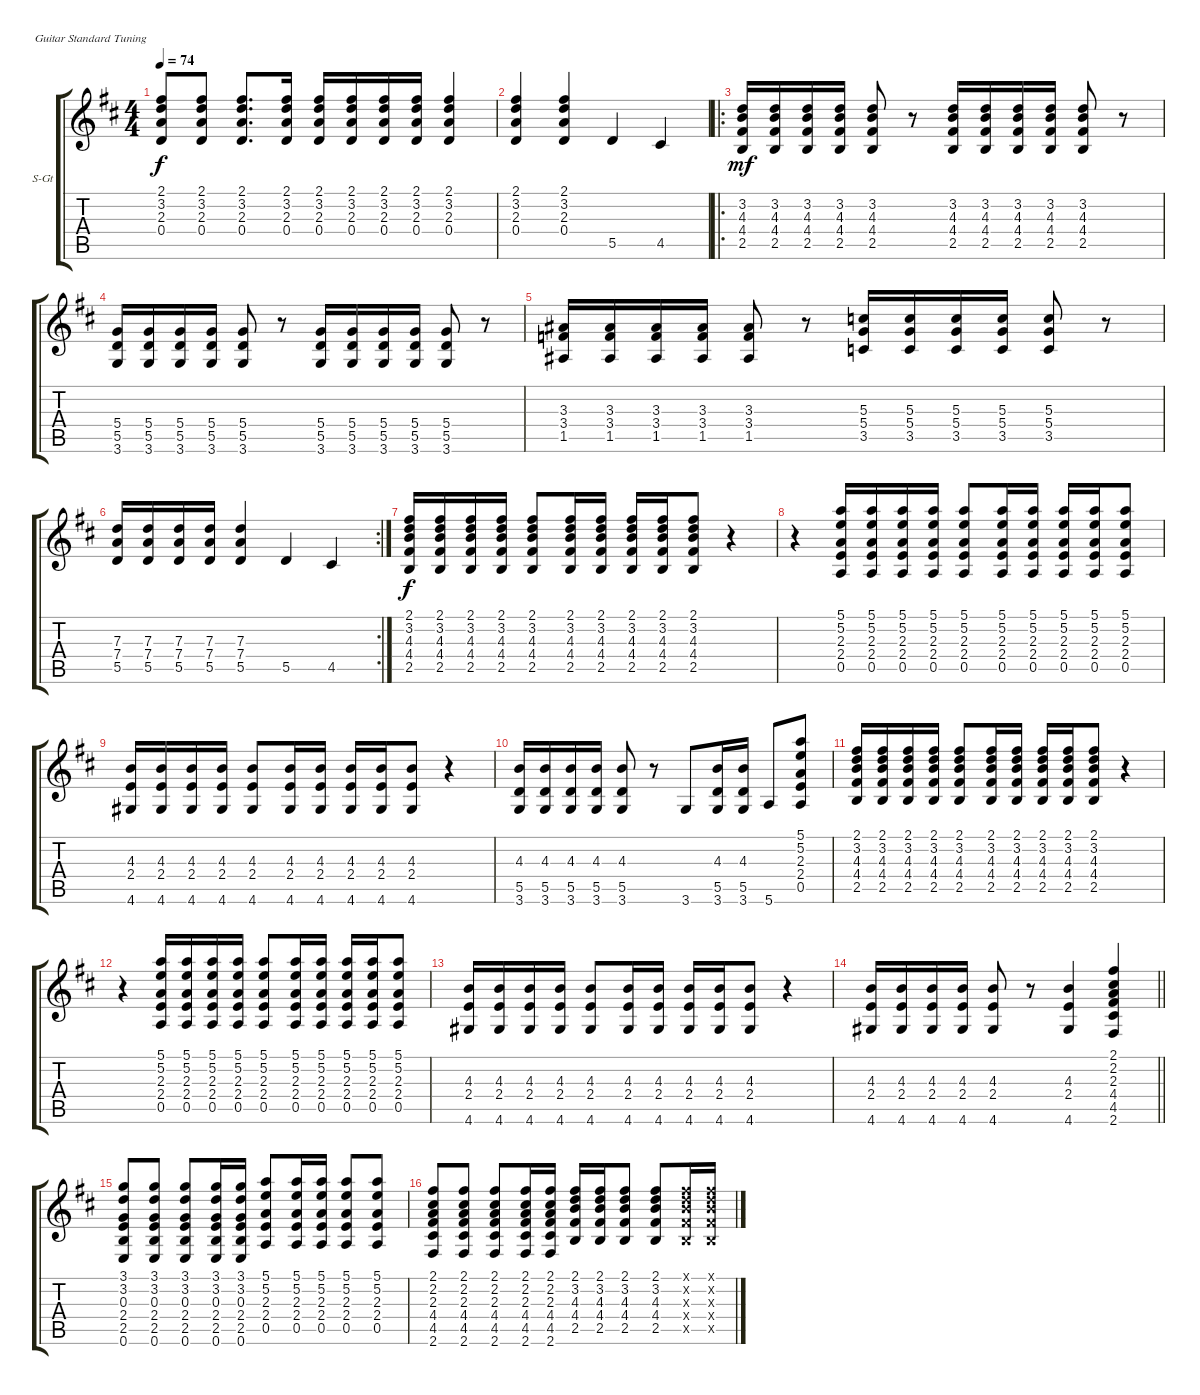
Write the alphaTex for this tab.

\bracketExtendMode groupsimilarinstruments
\firstSystemTrackNameOrientation horizontal
\otherSystemsTrackNameOrientation horizontal
\track ("Rudolf Acoustic" "S-Gt") {instrument acousticguitarsteel}
\staff {score tabs}
\tuning (E4 B3 G3 D3 A2 E2)
\ts (4 4)
\tempo 74
\clef g2
\ks d
(2.1 3.2 2.3 0.4).8{dy f} (2.1 3.2 2.3 0.4).8 (2.1 3.2 2.3 0.4).8{d} (2.1 3.2 2.3 0.4).16 (2.1 3.2 2.3 0.4).16 (2.1 3.2 2.3 0.4).16 (2.1 3.2 2.3 0.4).16 (2.1 3.2 2.3 0.4).16 (2.1 3.2 2.3 0.4).4 |
(2.1 3.2 2.3 0.4).4 (2.1 3.2 2.3 0.4).4 5.5.4 4.5.4 |
\ro
(3.2 4.3 4.4 2.5).16{dy mf} (3.2 4.3 4.4 2.5).16 (3.2 4.3 4.4 2.5).16 (3.2 4.3 4.4 2.5).16 (3.2 4.3 4.4 2.5).8 r.8 (3.2 4.3 4.4 2.5).16 (3.2 4.3 4.4 2.5).16 (3.2 4.3 4.4 2.5).16 (3.2 4.3 4.4 2.5).16 (3.2 4.3 4.4 2.5).8 r.8 |
(5.4 5.5 3.6).16 (5.4 5.5 3.6).16 (5.4 5.5 3.6).16 (5.4 5.5 3.6).16 (5.4 5.5 3.6).8 r.8 (5.4 5.5 3.6).16 (5.4 5.5 3.6).16 (5.4 5.5 3.6).16 (5.4 5.5 3.6).16 (5.4 5.5 3.6).8 r.8 |
(3.3 3.4 1.5).16 (3.3 3.4 1.5).16 (3.3 3.4 1.5).16 (3.3 3.4 1.5).16 (3.3 3.4 1.5).8 r.8 (5.3 5.4 3.5).16 (5.3 5.4 3.5).16 (5.3 5.4 3.5).16 (5.3 5.4 3.5).16 (5.3 5.4 3.5).8 r.8 |
\rc 2
(7.3 7.4 5.5).16 (7.3 7.4 5.5).16 (7.3 7.4 5.5).16 (7.3 7.4 5.5).16 (7.3 7.4 5.5).4 5.5.4 4.5.4 |
(2.1 3.2 4.3 4.4 2.5).16{dy f} (2.1 3.2 4.3 4.4 2.5).16 (2.1 3.2 4.3 4.4 2.5).16 (2.1 3.2 4.3 4.4 2.5).16 (2.1 3.2 4.3 4.4 2.5).8 (2.1 3.2 4.3 4.4 2.5).16 (2.1 3.2 4.3 4.4 2.5).16 (2.1 3.2 4.3 4.4 2.5).16 (2.1 3.2 4.3 4.4 2.5).16 (2.1 3.2 4.3 4.4 2.5).8 r.4 |
r.4 (5.1 5.2 2.3 2.4 0.5).16 (5.1 5.2 2.3 2.4 0.5).16 (5.1 5.2 2.3 2.4 0.5).16 (5.1 5.2 2.3 2.4 0.5).16 (5.1 5.2 2.3 2.4 0.5).8 (5.1 5.2 2.3 2.4 0.5).16 (5.1 5.2 2.3 2.4 0.5).16 (5.1 5.2 2.3 2.4 0.5).16 (5.1 5.2 2.3 2.4 0.5).16 (5.1 5.2 2.3 2.4 0.5).8 |
(4.3 2.4 4.6).16 (4.3 2.4 4.6).16 (4.3 2.4 4.6).16 (4.3 2.4 4.6).16 (4.3 2.4 4.6).8 (4.3 2.4 4.6).16 (4.3 2.4 4.6).16 (4.3 2.4 4.6).16 (4.3 2.4 4.6).16 (4.3 2.4 4.6).8 r.4 |
(4.3 5.5 3.6).16 (4.3 5.5 3.6).16 (4.3 5.5 3.6).16 (4.3 5.5 3.6).16 (4.3 5.5 3.6).8 r.8 3.6.8 (4.3 5.5 3.6).16 (4.3 5.5 3.6).16 5.6.8 (5.1 5.2 2.3 2.4 0.5).8 |
(2.1 3.2 4.3 4.4 2.5).16 (2.1 3.2 4.3 4.4 2.5).16 (2.1 3.2 4.3 4.4 2.5).16 (2.1 3.2 4.3 4.4 2.5).16 (2.1 3.2 4.3 4.4 2.5).8 (2.1 3.2 4.3 4.4 2.5).16 (2.1 3.2 4.3 4.4 2.5).16 (2.1 3.2 4.3 4.4 2.5).16 (2.1 3.2 4.3 4.4 2.5).16 (2.1 3.2 4.3 4.4 2.5).8 r.4 |
r.4 (5.1 5.2 2.3 2.4 0.5).16 (5.1 5.2 2.3 2.4 0.5).16 (5.1 5.2 2.3 2.4 0.5).16 (5.1 5.2 2.3 2.4 0.5).16 (5.1 5.2 2.3 2.4 0.5).8 (5.1 5.2 2.3 2.4 0.5).16 (5.1 5.2 2.3 2.4 0.5).16 (5.1 5.2 2.3 2.4 0.5).16 (5.1 5.2 2.3 2.4 0.5).16 (5.1 5.2 2.3 2.4 0.5).8 |
(4.3 2.4 4.6).16 (4.3 2.4 4.6).16 (4.3 2.4 4.6).16 (4.3 2.4 4.6).16 (4.3 2.4 4.6).8 (4.3 2.4 4.6).16 (4.3 2.4 4.6).16 (4.3 2.4 4.6).16 (4.3 2.4 4.6).16 (4.3 2.4 4.6).8 r.4 |
\barLineRight lightlight
(4.3 2.4 4.6).16 (4.3 2.4 4.6).16 (4.3 2.4 4.6).16 (4.3 2.4 4.6).16 (4.3 2.4 4.6).8 r.8 (4.3 2.4 4.6).4 (2.1 2.2 2.3 4.4 4.5 2.6).4 |
(3.1 3.2 0.3 2.4 2.5 0.6).8 (3.1 3.2 0.3 2.4 2.5 0.6).8 (3.1 3.2 0.3 2.4 2.5 0.6).8 (3.1 3.2 0.3 2.4 2.5 0.6).16 (3.1 3.2 0.3 2.4 2.5 0.6).16 (5.1 5.2 2.3 2.4 0.5).8 (5.1 5.2 2.3 2.4 0.5).16 (5.1 5.2 2.3 2.4 0.5).16 (5.1 5.2 2.3 2.4 0.5).8 (5.1 5.2 2.3 2.4 0.5).8 |
(2.1 2.2 2.3 4.4 4.5 2.6).8 (2.1 2.2 2.3 4.4 4.5 2.6).8 (2.1 2.2 2.3 4.4 4.5 2.6).8 (2.1 2.2 2.3 4.4 4.5 2.6).16 (2.1 2.2 2.3 4.4 4.5 2.6).16 (2.1 3.2 4.3 4.4 2.5).16 (2.1 3.2 4.3 4.4 2.5).16 (2.1 3.2 4.3 4.4 2.5).8 (2.1 3.2 4.3 4.4 2.5).8 (2.1{x} 3.2{x} 4.3{x} 4.4{x} 2.5{x}).16 (2.1{x} 3.2{x} 4.3{x} 4.4{x} 2.5{x}).16
